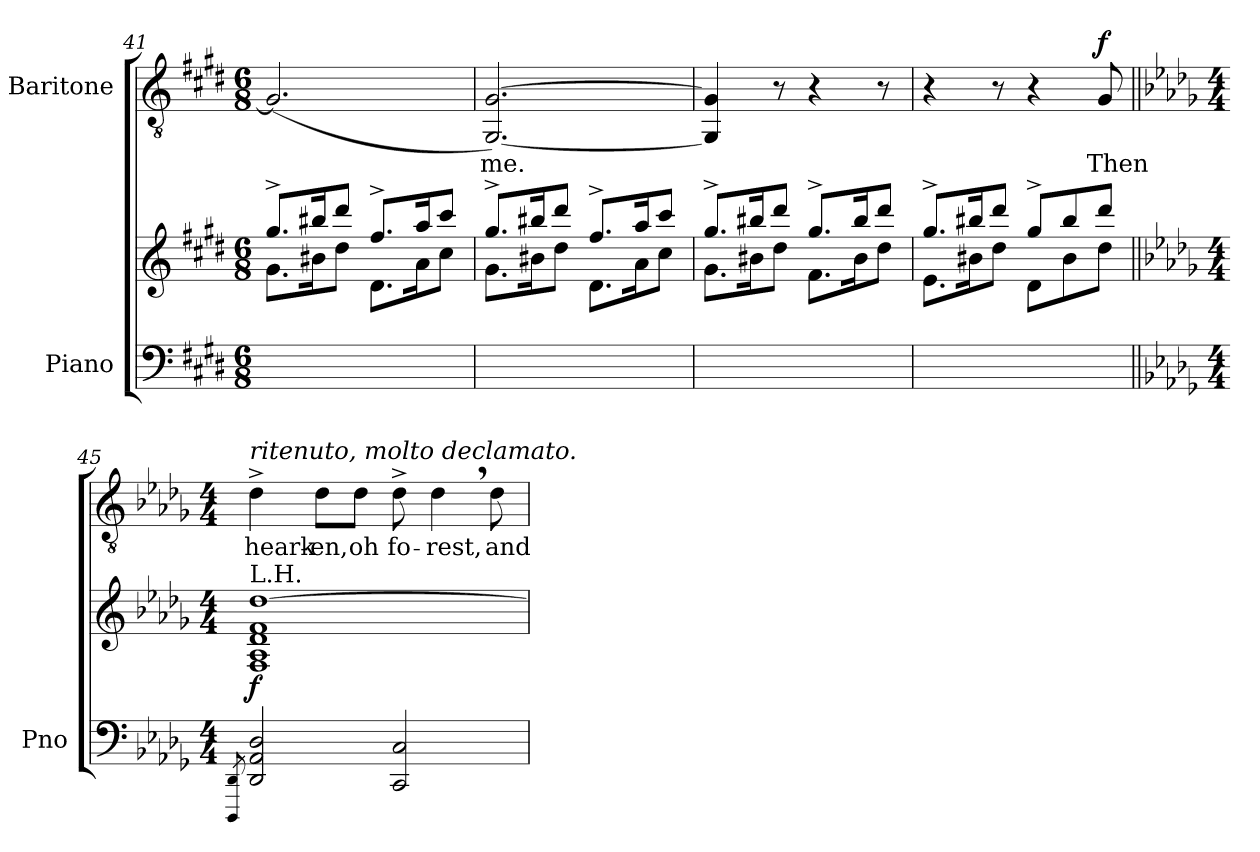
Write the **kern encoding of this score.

**kern	**kern	**dynam	**kern	**text	**dynam
*part2	*part2	*part2	*part1	*part1	*part1
*staff3	*staff2	*staff2/3	*staff1	*staff1	*staff1
*I"Piano	*	*	*I"Baritone	*	*
*I'Pno	*	*	*	*	*
*clefF4	*clefG2	*	*clefGv2	*	*
*k[f#c#g#d#]	*k[f#c#g#d#]	*	*k[f#c#g#d#]	*	*
*M6/8	*M6/8	*	*M6/8	*	*
=41	=41	=41	=41	=41	=41
*	*^	*	*	*	*
2.ryy	8.gg#^>/L	8.g#\L	.	(2.G#/]	.	.
.	16bb#X/K	16b#X\K	.	.	.	.
.	8ddd#/J	8dd#\J	.	.	.	.
.	8.ff#^>/L	8.d#\L	.	.	.	.
.	16aa/K	16a\K	.	.	.	.
.	8ccc#/J	8cc#\J	.	.	.	.
=42	=42	=42	=42	=42	=42	=42
2.ryy	8.gg#^>/L	8.g#\L	.	[2.GG#/ [2.G#/)	me.	.
.	16bb#X/K	16b#X\K	.	.	.	.
.	8ddd#/J	8dd#\J	.	.	.	.
.	8.ff#^>/L	8.d#\L	.	.	.	.
.	16aa/K	16a\K	.	.	.	.
.	8ccc#/J	8cc#\J	.	.	.	.
=43	=43	=43	=43	=43	=43	=43
2.ryy	8.gg#^>/L	8.g#\L	.	4GG#/] 4G#/]	.	.
.	16bb#X/K	16b#X\K	.	.	.	.
.	8ddd#/J	8dd#\J	.	8r	.	.
.	8.gg#^>/L	8.f#\L	.	4r	.	.
.	16bb#/K	16b#\K	.	.	.	.
.	8ddd#/J	8dd#\J	.	8r	.	.
=44	=44	=44	=44	=44	=44	=44
2.ryy	8.gg#^>/L	8.e\L	.	4r	.	.
.	16bb#X/K	16b#X\K	.	.	.	.
.	8ddd#/J	8dd#\J	.	8r	.	.
.	8gg#^>/L	8d#\L	.	4r	.	.
.	8bb#/	8b#\	.	.	.	.
!	!	!	!	!	!	!LO:DY:a
.	8ddd#/J	8dd#\J	.	8G#/	Then	f
*	*v	*v	*	*	*	*
=45||	=45||	=45||	=45||	=45||	=45||
*k[b-e-a-d-g-]	*k[b-e-a-d-g-]	*	*k[b-e-a-d-g-]	*	*
*M4/4	*M4/4	*	*M4/4	*	*
8qDDD-/ 8qDD-/	.	.	.	.	.
!	!	!	!LO:TX:i:t=ritenuto, molto declamato.	!	!
!	!LO:TX:a:t=L.H.	!	!	!	!
!	!	!LO:DY:b	!	!	!
2DD-/ 2AA-/ 2D-/	1F 1A- 1d- 1f [1dd-	f	4d-^\	heark-	.
.	.	.	8d-\L	-en,	.
.	.	.	8d-\J	oh	.
2CC/ 2C/	.	.	8d-^\	fo-	.
.	.	.	4d-,\	-rest,	.
.	.	.	8d-\	and	.
=	=	=	=	=	=
*-	*-	*-	*-	*-	*-
